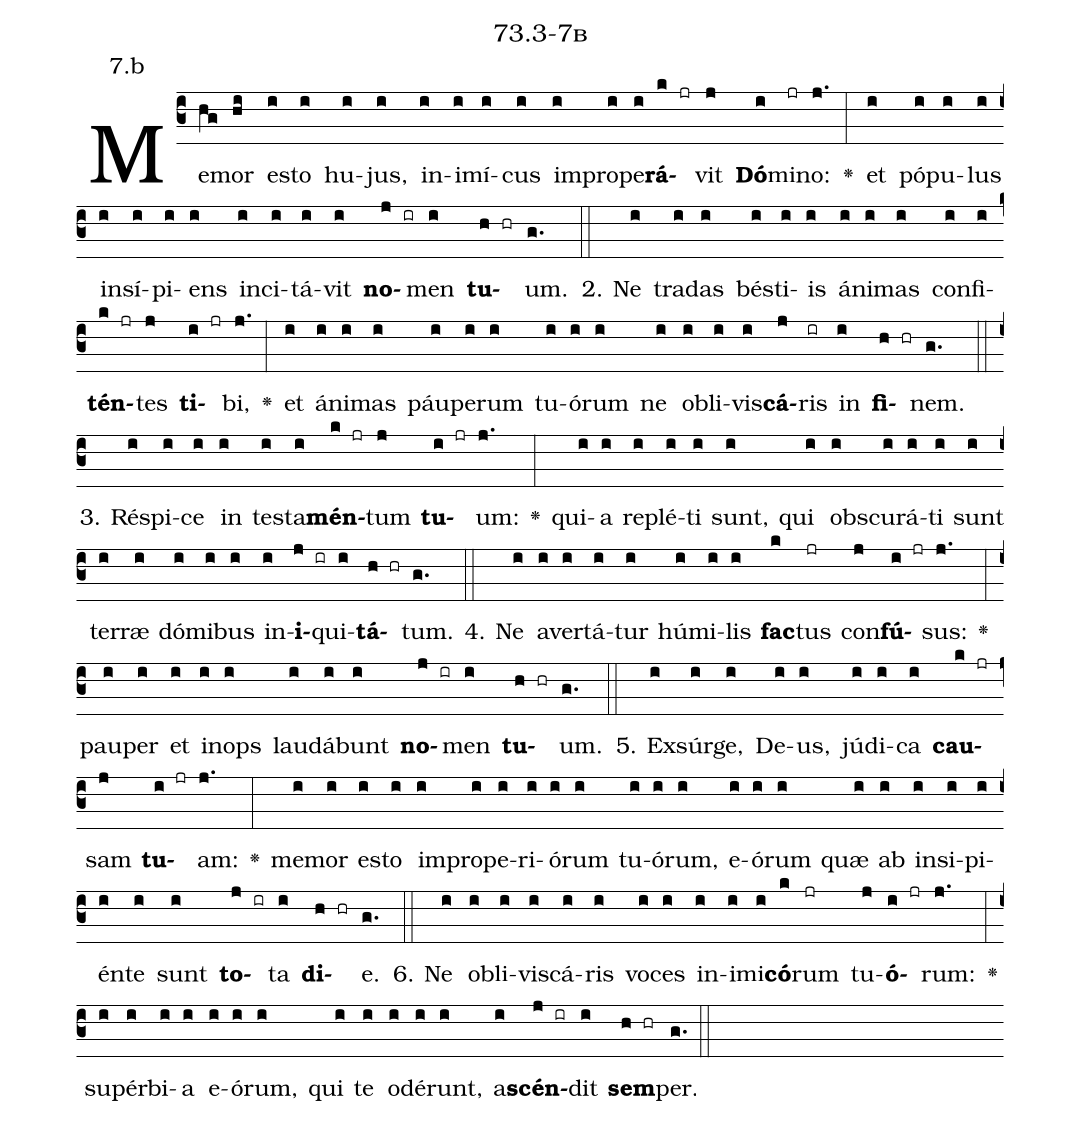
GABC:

name: 73.3-7b;
annotation: 7.b;
%%
(c3)Me(hg)mor(hi) es(i)to(i) hu(i)jus,(i) in(i)i(i)mí(i)cus(i) im(i)pro(i)pe(i)<b>rá</b>(k jr)vit(j) <b>Dó</b>(i)mi(jr)no:(j.) <v>\greheightstar</v>(:) et(i) pó(i)pu(i)lus(i) in(i)sí(i)pi(i)ens(i) in(i)ci(i)tá(i)vit(i) <b>no</b>(j ir)men(i) <b>tu</b>(h hr)um.(g.) (::)
2. Ne(i) tra(i)das(i) bés(i)ti(i)is(i) á(i)ni(i)mas(i) con(i)fi(i)<b>tén</b>(k jr)tes(j) <b>ti</b>(i jr)bi,(j.) <v>\greheightstar</v>(:) et(i) á(i)ni(i)mas(i) páu(i)pe(i)rum(i) tu(i)ó(i)rum(i) ne(i) ob(i)li(i)vis(i)<b>cá</b>(j)ris(ir) in(i) <b>fi</b>(h hr)nem.(g.) (::)
3. Ré(i)spi(i)ce(i) in(i) tes(i)ta(i)<b>mén</b>(k jr)tum(j) <b>tu</b>(i jr)um:(j.) <v>\greheightstar</v>(:) qui(i)a(i) re(i)plé(i)ti(i) sunt,(i) qui(i) obs(i)cu(i)rá(i)ti(i) sunt(i) ter(i)ræ(i) dó(i)mi(i)bus(i) in(i)<b>i</b>(j ir)qui(i)<b>tá</b>(h hr)tum.(g.) (::)
4. Ne(i) a(i)ver(i)tá(i)tur(i) hú(i)mi(i)lis(i) <b>fac</b>(k)tus(jr) con(j)<b>fú</b>(i jr)sus:(j.) <v>\greheightstar</v>(:) pau(i)per(i) et(i) in(i)ops(i) lau(i)dá(i)bunt(i) <b>no</b>(j ir)men(i) <b>tu</b>(h hr)um.(g.) (::)
5. Ex(i)súr(i)ge,(i) De(i)us,(i) jú(i)di(i)ca(i) <b>cau</b>(k jr)sam(j) <b>tu</b>(i jr)am:(j.) <v>\greheightstar</v>(:) me(i)mor(i) es(i)to(i) im(i)pro(i)pe(i)ri(i)ó(i)rum(i) tu(i)ó(i)rum,(i) e(i)ó(i)rum(i) quæ(i) ab(i) in(i)si(i)pi(i)én(i)te(i) sunt(i) <b>to</b>(j ir)ta(i) <b>di</b>(h hr)e.(g.) (::)
6. Ne(i) ob(i)li(i)vis(i)cá(i)ris(i) vo(i)ces(i) in(i)i(i)mi(i)<b>có</b>(k)rum(jr) tu(j)<b>ó</b>(i jr)rum:(j.) <v>\greheightstar</v>(:) su(i)pér(i)bi(i)a(i) e(i)ó(i)rum,(i) qui(i) te(i) o(i)dé(i)runt,(i) a(i)<b>scén</b>(j ir)dit(i) <b>sem</b>(h hr)per.(g.) (::)
